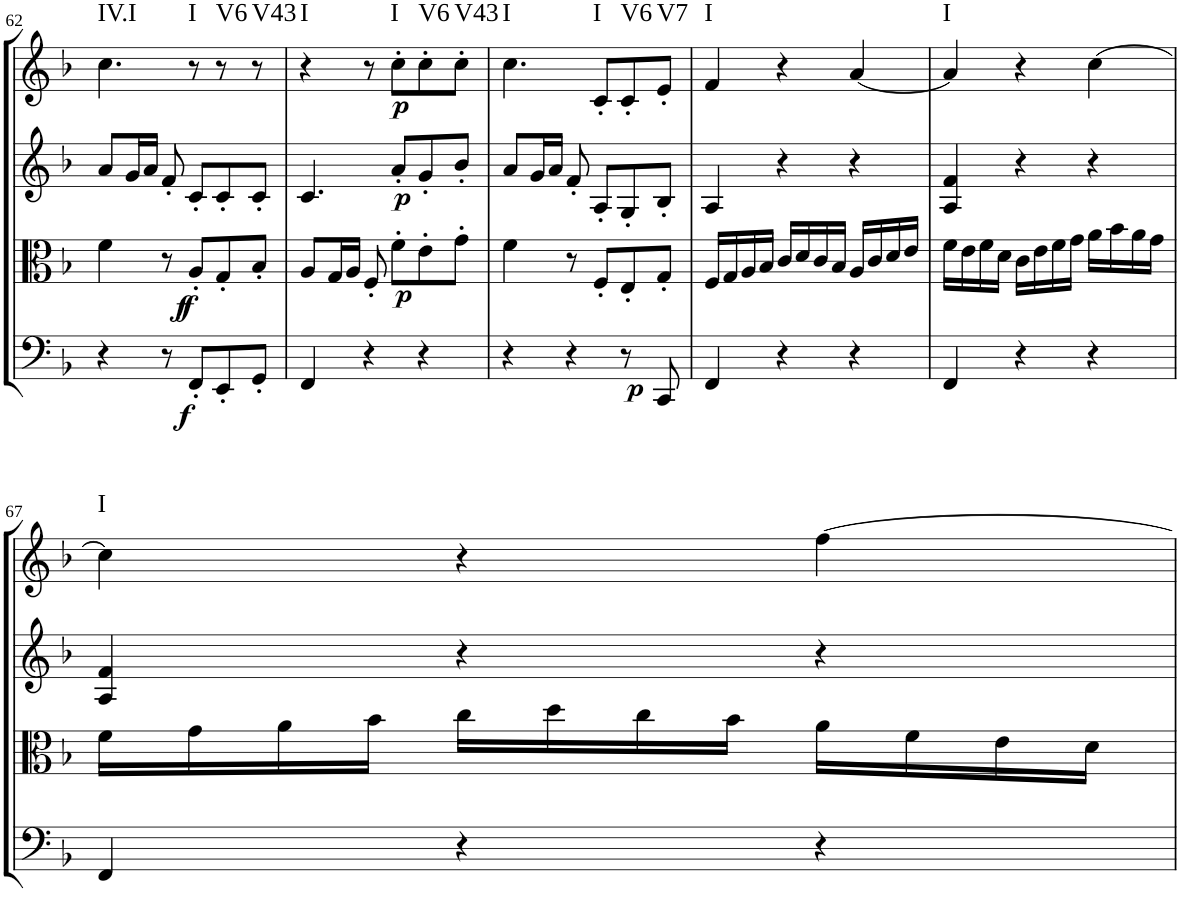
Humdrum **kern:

**kern	**dynam	**kern	**dynam	**kern	**dynam	**kern	**dynam	**harte
*part4	*part4	*part3	*part3	*part2	*part2	*part1	*part1	*part1
*staff4	*staff4	*staff3	*staff3	*staff2	*staff2	*staff1	*staff1	*
*I"Cello	*	*I"Viola	*	*I"2nd Violin	*	*I"1st Violin	*	*
*	*	*I'Vla	*	*I'Vln	*	*I'Vln	*	*
!!LO:PB:g=z
*clefF4	*	*clefC3	*	*clefG2	*	*clefG2	*	*
*k[b-]	*	*k[b-]	*	*k[b-]	*	*k[b-]	*	*
*F:	*	*F:	*	*F:	*	*F:	*	*
*M3/4	*	*M3/4	*	*M3/4	*	*M3/4	*	*
=62	=62	=62	=62	=62	=62	=62	=62	=62
!	!	!	!	!	!	!	!	!LO:H:kt=IV.I
4r	.	4f\	.	8a/L	.	4.cc\	.	N
.	.	.	.	16g/L	.	.	.	.
.	.	.	.	16a/JJ	.	.	.	.
8r	.	8r	.	8f'/	.	.	.	.
!	!LO:DY:b	!	!LO:DY:b	!	!	!	!	!
!	!	!	!LO:DY:n=1:b	!	!	!	!	!LO:H:kt=I
8FF'/L	f	8A'/L	f f	8c'/L	.	8r	.	N
!	!	!	!	!	!	!	!	!LO:H:kt=V6
8EE'/	.	8G'/	.	8c'/	.	8r	.	N
!	!	!	!	!	!	!	!	!LO:H:kt=V43
8GG'/J	.	8B-'/J	.	8c'/J	.	8r	.	N
=63	=63	=63	=63	=63	=63	=63	=63	=63
!	!	!	!	!	!	!	!	!LO:H:kt=I
4FF/	.	8A/L	.	4.c/	.	4r	.	N
.	.	16G/L	.	.	.	.	.	.
.	.	16A/JJ	.	.	.	.	.	.
4r	.	8F'/	.	.	.	8r	.	.
!	!	!	!LO:DY:b	!	!LO:DY:b	!	!LO:DY:b	!LO:H:kt=I
.	.	8f'\L	p	8a'/L	p	8cc'\L	p	N
!	!	!	!	!	!	!	!	!LO:H:kt=V6
4r	.	8e'\	.	8g'/	.	8cc'\	.	N
!	!	!	!	!	!	!	!	!LO:H:kt=V43
.	.	8g'\J	.	8b-'/J	.	8cc'\J	.	N
=64	=64	=64	=64	=64	=64	=64	=64	=64
!	!	!	!	!	!	!	!	!LO:H:kt=I
4r	.	4f\	.	8a/L	.	4.cc\	.	N
.	.	.	.	16g/L	.	.	.	.
.	.	.	.	16a/JJ	.	.	.	.
4r	.	8r	.	8f'/	.	.	.	.
!	!	!	!	!	!	!	!	!LO:H:kt=I
.	.	8F'/L	.	8A'/L	.	8c'/L	.	N
!	!LO:DY:b	!	!	!	!	!	!	!LO:H:kt=V6
8r	p	8E'/	.	8G'/	.	8c'/	.	N
!	!	!	!	!	!	!	!	!LO:H:kt=V7
8CC/	.	8G'/J	.	8B-'/J	.	8e'/J	.	N
=65	=65	=65	=65	=65	=65	=65	=65	=65
!	!	!	!	!	!	!	!	!LO:H:kt=I
4FF/	.	16F/LL	.	4A/	.	4f/	.	N
.	.	16G/	.	.	.	.	.	.
.	.	16A/	.	.	.	.	.	.
.	.	16B-/JJ	.	.	.	.	.	.
4r	.	16c/LL	.	4r	.	4r	.	.
.	.	16d/	.	.	.	.	.	.
.	.	16c/	.	.	.	.	.	.
.	.	16B-/JJ	.	.	.	.	.	.
4r	.	16A/LL	.	4r	.	[4a/	.	.
.	.	16c/	.	.	.	.	.	.
.	.	16d/	.	.	.	.	.	.
.	.	16e/JJ	.	.	.	.	.	.
=66	=66	=66	=66	=66	=66	=66	=66	=66
!	!	!	!	!	!	!	!	!LO:H:kt=I
4FF/	.	16f\LL	.	4A/ 4f/	.	4a/]	.	N
.	.	16e\	.	.	.	.	.	.
.	.	16f\	.	.	.	.	.	.
.	.	16d\JJ	.	.	.	.	.	.
4r	.	16c\LL	.	4r	.	4r	.	.
.	.	16e\	.	.	.	.	.	.
.	.	16f\	.	.	.	.	.	.
.	.	16g\JJ	.	.	.	.	.	.
4r	.	16a\LL	.	4r	.	[4cc\	.	.
.	.	16b-\	.	.	.	.	.	.
.	.	16a\	.	.	.	.	.	.
.	.	16g\JJ	.	.	.	.	.	.
!!LO:LB:g=z
=67	=67	=67	=67	=67	=67	=67	=67	=67
!	!	!	!	!	!	!	!	!LO:H:kt=I
4FF/	.	16f\LL	.	4A/ 4f/	.	4cc\]	.	N
.	.	16g\	.	.	.	.	.	.
.	.	16a\	.	.	.	.	.	.
.	.	16b-\JJ	.	.	.	.	.	.
4r	.	16cc\LL	.	4r	.	4r	.	.
.	.	16dd\	.	.	.	.	.	.
.	.	16cc\	.	.	.	.	.	.
.	.	16b-\JJ	.	.	.	.	.	.
4r	.	16a\LL	.	4r	.	[4ff\	.	.
.	.	16f\	.	.	.	.	.	.
.	.	16e\	.	.	.	.	.	.
.	.	16d\JJ	.	.	.	.	.	.
=	=	=	=	=	=	=	=	=
*-	*-	*-	*-	*-	*-	*-	*-	*-
